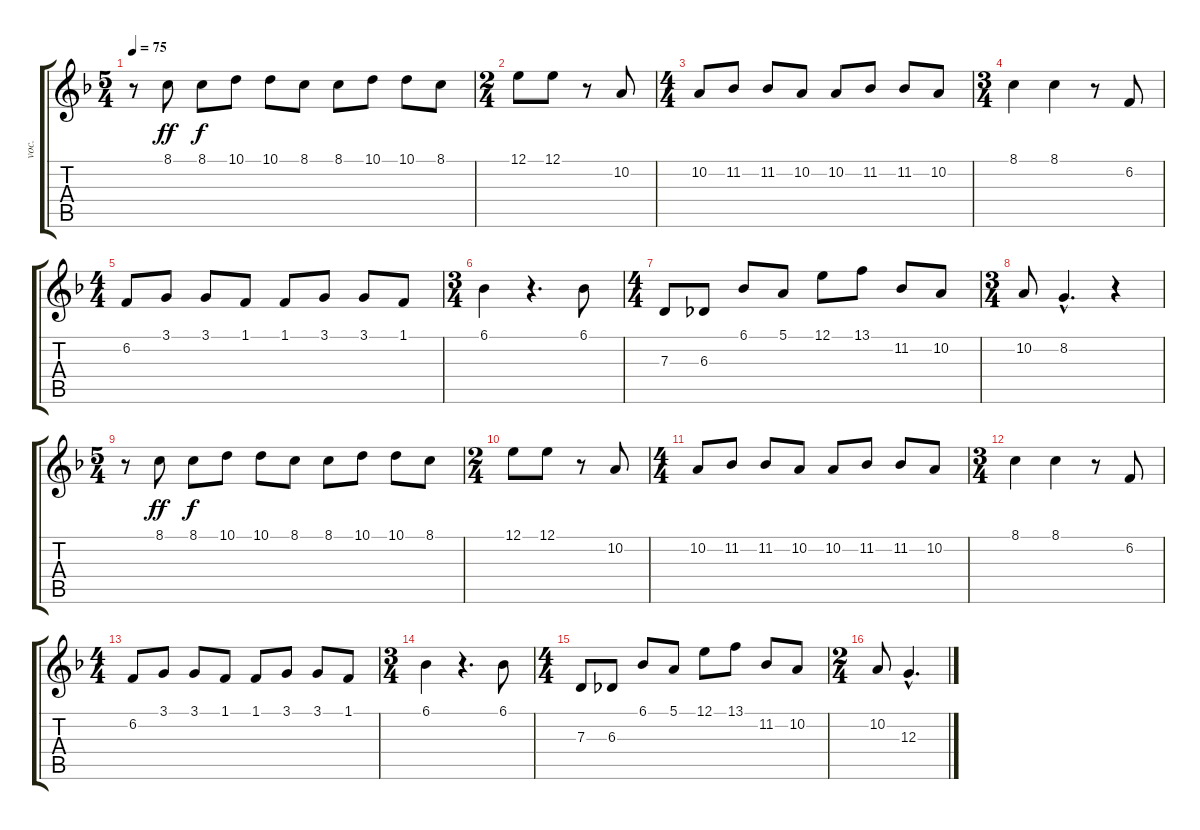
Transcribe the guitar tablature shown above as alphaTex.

\track ("voc." "voc.") {instrument electricpiano1}
\staff {score tabs}
\tuning (E4 B3 G3 D3 A2 E2) {hide}
\ts (5 4)
\tempo 75
\clef g2
\ks f
r.8{dy ff instrument electricpiano1} 8.1.8 8.1.8{dy f} 10.1.8 10.1.8 8.1.8 8.1.8 10.1.8 10.1.8 8.1.8 |
\ts (2 4)
12.1.8 12.1.8 r.8 10.2.8 |
\ts (4 4)
10.2.8 11.2.8 11.2.8 10.2.8 10.2.8 11.2.8 11.2.8 10.2.8 |
\ts (3 4)
8.1.4 8.1.4 r.8 6.2.8 |
\ts (4 4)
6.2.8 3.1.8 3.1.8 1.1.8 1.1.8 3.1.8 3.1.8 1.1.8 |
\ts (3 4)
6.1.4 r.4{d} 6.1.8 |
\ts (4 4)
7.3.8 6.3.8 6.1.8 5.1.8 12.1.8 13.1.8 11.2.8 10.2.8 |
\ts (3 4)
10.2.8 8.2{hac}.4{d} r.4 |
\ts (5 4)
r.8 8.1.8{dy ff} 8.1.8{dy f} 10.1.8 10.1.8 8.1.8 8.1.8 10.1.8 10.1.8 8.1.8 |
\ts (2 4)
12.1.8 12.1.8 r.8 10.2.8 |
\ts (4 4)
10.2.8 11.2.8 11.2.8 10.2.8 10.2.8 11.2.8 11.2.8 10.2.8 |
\ts (3 4)
8.1.4 8.1.4 r.8 6.2.8 |
\ts (4 4)
6.2.8 3.1.8 3.1.8 1.1.8 1.1.8 3.1.8 3.1.8 1.1.8 |
\ts (3 4)
6.1.4 r.4{d} 6.1.8 |
\ts (4 4)
7.3.8 6.3.8 6.1.8 5.1.8 12.1.8 13.1.8 11.2.8 10.2.8 |
\ts (2 4)
10.2.8 12.3{hac}.4{d}
